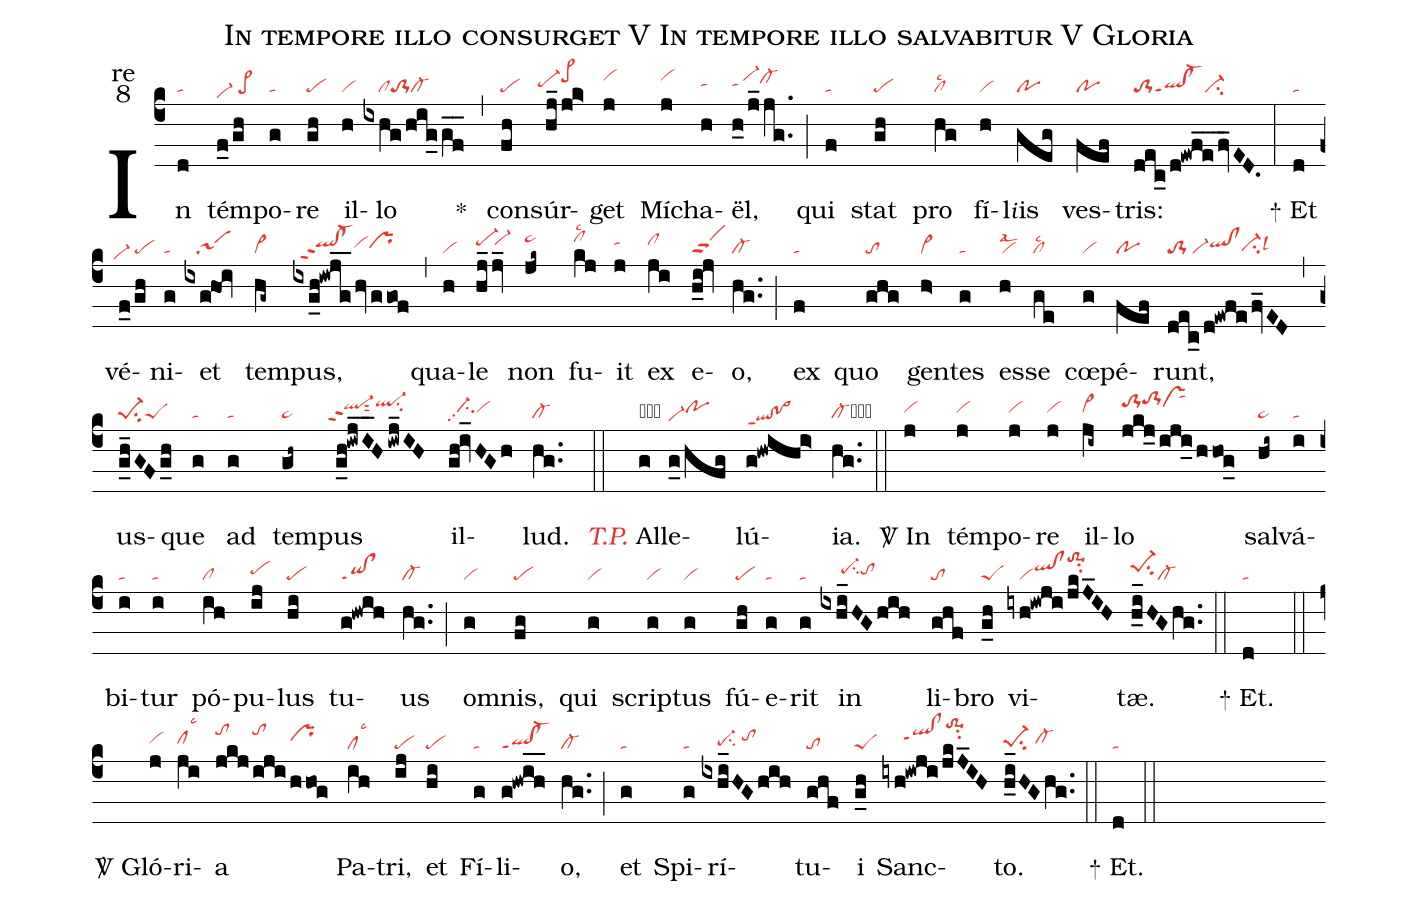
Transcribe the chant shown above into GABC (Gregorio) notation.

name:In tempore illo consurget V In tempore illo salvabitur V Gloria;
office-part:re;
mode:8;
nabc-lines:1;
%%
(c4) In(d|ta) tém(f_0/gh|vi-hd/pe>)po(g|ta)re(gh|pe) il(h|vi)lo(ixhg/hig_gf__|////clto-1cl-) <sp>*</sp>(,) con(fh|pe)súr(hj_jk>|``pe-hhpe>hj)get(j|vihj) Mí(j|vihj)cha(h|tahh)ël,(h_0/j_1jg..|tahh/vi-hjcl-hi) (;) qui(f|ta) stat(gh|pe) pro(hg|cllsc2) fí(h|vi)l<e>i</e>is(geg|po) ves(fef|po)tris:(dec_/d!ewfe__fv_ED.|to-1ql!cl-ppt1ci-) (:)

<sp>+</sp> Et(d|ta) vé(f_0/gh|`vi-hd/pe)ni(g|ta)et(ixg@hoi|///sa1) tem(hg~|vi>)pus,(ixg_h!iwjg__/hv/ggof|//qlhh!cl-hhppt2vihhprhh) (,) qua(h|vi)le(hj_2jv_|pe-hi`vi-hi) non(jk~|pe~hj) fu(kj|clhjlsc2)it(j|tahi) ex(ji|clhi) e(h_i!jv|scS)o,(hg..|cl-) (;) ex(f|ta) quo(ghg|to) gen(h>|vi>)tes(g|ta) es(h|vilsal2)se(ge|cllsc2) cœ(g|vi)pé(fef|po)runt,(dec_/d!ewfefv_ED|to-1/vi-qlhh!clhhci-hglsl6) (,) us(g_h_GFg_h|pe-1su2peS)que(g|ta) ad(g|ta) tem(gh~|pe~)pus(g_h!iwjI__H/iwj_IH|``ql-hippt2sut2ql-hjsu2) il(gh!iv_HGh|//ci-hhpp2vihh)lud.(hg..|cl-) (::)

<c><i>T.P.</i></c> Al(g|obvi)le(g_0/hfg|vi-hepohh)lú(g!hwihi>|qlhe!po>heppt1){ia}.(hg..|cl-cb) (::)

<sp>V/</sp> In(j|vihh) tém(j|vihh)po(j|vihh)re(j|vihh) il(ji~|vi>hh)lo(jkj_/iji_/hhog_|to-1hjto-1hkvshj``tahm) sal(hi~|pe~)vá(i|ta)bi(i|ta)tur(i|ta) pó(ih|cl)pu(ij|pehh)lus(hi|pe) tu(g!hwih|qi!clppt1)us(hg..|cl-) (;) om(g|vi)nis,(fg|pe) qui(g|vi) scrip(g|vi)tus(g|vi) fú(gh|pe)e(g|ta)rit(g|ta) in(ixhi_HGhih|/////pe-hhsu2tohh) li(ghf|to)bro(g_h|peS) vi(iyh!iwji/jkJ_IH|///viqlhi!clhito-1hlsu2)tæ.(h_i_HGhg..|pe-1hisu2cl-) (::)

<sp>+</sp> Et.(d|ta) (::)

<sp>V/</sp> Gló(j|vihh)ri(ji|clhhlsc3)a(jkj|tohk|iji|tohk|hhog|prhi) Pa(ih|cllsc3)tri,(ij|pe) et(hi|pe) Fí(g|ta)li(g!hwih__|ql!cl-ppt1)o,(hg..|cl-) (;) et(g|ta) Spi(g|ta)rí(ixhi_HG/hih|////pe-hgsu2/tohi)tu(ghf|to)i(g_h|peS) Sanc(iyh!iwji/jkJ_IH|/////qlhi!clhippt1to-1hmsu2)to.(h_i_HGhg..|pe-1hgsu2/cl-hh) (::)

<sp>+</sp> Et.(d|ta) (::)
